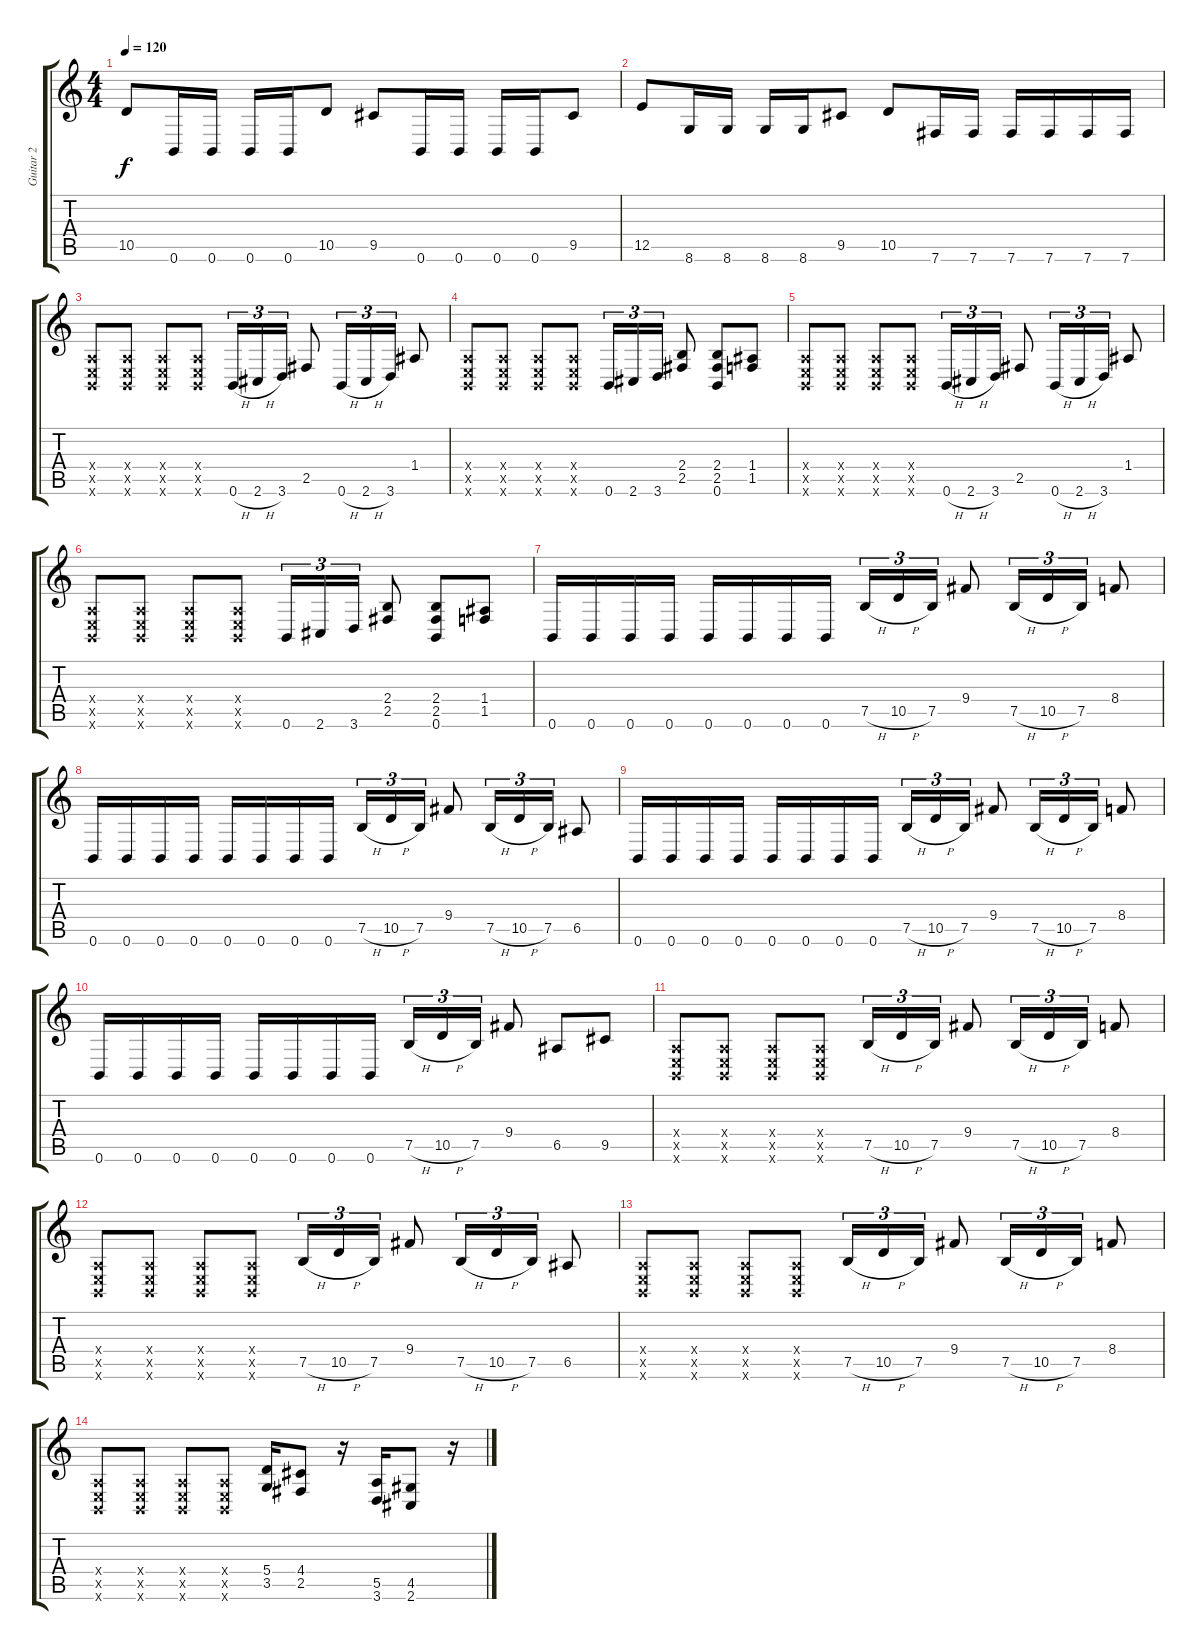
\track ("Guitar 2" "Guitar 2") {instrument distortionguitar}
\staff {score tabs}
\tuning (B3 Gb3 D3 A2 E2 B1) {hide}
\ts (4 4)
\tempo 120
\clef g2
\ks c
10.5.8{dy f} 0.6.16 0.6.16 0.6.16 0.6.16 10.5.8 9.5.8 0.6.16 0.6.16 0.6.16 0.6.16 9.5.8 |
12.5.8 8.6.16 8.6.16 8.6.16 8.6.16 9.5.8 10.5.8 7.6.16 7.6.16 7.6.16 7.6.16 7.6.16 7.6.16 |
(0.4{x} 0.5{x} 0.6{x}).8 (0.4{x} 0.5{x} 0.6{x}).8 (0.4{x} 0.5{x} 0.6{x}).8 (0.4{x} 0.5{x} 0.6{x}).8 0.6{h}.16{tu (3 2)} 2.6{h}.16{tu (3 2)} 3.6.16{tu (3 2)} 2.5.8 0.6{h}.16{tu (3 2)} 2.6{h}.16{tu (3 2)} 3.6.16{tu (3 2)} 1.4.8 |
(0.4{x} 0.5{x} 0.6{x}).8 (0.4{x} 0.5{x} 0.6{x}).8 (0.4{x} 0.5{x} 0.6{x}).8 (0.4{x} 0.5{x} 0.6{x}).8 0.6.16{tu (3 2)} 2.6.16{tu (3 2)} 3.6.16{tu (3 2)} (2.4 2.5).8 (2.4 2.5 0.6).8 (1.4 1.5).8 |
(0.4{x} 0.5{x} 0.6{x}).8 (0.4{x} 0.5{x} 0.6{x}).8 (0.4{x} 0.5{x} 0.6{x}).8 (0.4{x} 0.5{x} 0.6{x}).8 0.6{h}.16{tu (3 2)} 2.6{h}.16{tu (3 2)} 3.6.16{tu (3 2)} 2.5.8 0.6{h}.16{tu (3 2)} 2.6{h}.16{tu (3 2)} 3.6.16{tu (3 2)} 1.4.8 |
(0.4{x} 0.5{x} 0.6{x}).8 (0.4{x} 0.5{x} 0.6{x}).8 (0.4{x} 0.5{x} 0.6{x}).8 (0.4{x} 0.5{x} 0.6{x}).8 0.6.16{tu (3 2)} 2.6.16{tu (3 2)} 3.6.16{tu (3 2)} (2.4 2.5).8 (2.4 2.5 0.6).8 (1.4 1.5).8 |
0.6.16 0.6.16 0.6.16 0.6.16 0.6.16 0.6.16 0.6.16 0.6.16 7.5{h}.16{tu (3 2)} 10.5{h}.16{tu (3 2)} 7.5.16{tu (3 2)} 9.4.8 7.5{h}.16{tu (3 2)} 10.5{h}.16{tu (3 2)} 7.5.16{tu (3 2)} 8.4.8 |
0.6.16 0.6.16 0.6.16 0.6.16 0.6.16 0.6.16 0.6.16 0.6.16 7.5{h}.16{tu (3 2)} 10.5{h}.16{tu (3 2)} 7.5.16{tu (3 2)} 9.4.8 7.5{h}.16{tu (3 2)} 10.5{h}.16{tu (3 2)} 7.5.16{tu (3 2)} 6.5.8 |
0.6.16 0.6.16 0.6.16 0.6.16 0.6.16 0.6.16 0.6.16 0.6.16 7.5{h}.16{tu (3 2)} 10.5{h}.16{tu (3 2)} 7.5.16{tu (3 2)} 9.4.8 7.5{h}.16{tu (3 2)} 10.5{h}.16{tu (3 2)} 7.5.16{tu (3 2)} 8.4.8 |
0.6.16 0.6.16 0.6.16 0.6.16 0.6.16 0.6.16 0.6.16 0.6.16 7.5{h}.16{tu (3 2)} 10.5{h}.16{tu (3 2)} 7.5.16{tu (3 2)} 9.4.8 6.5.8 9.5.8 |
(0.4{x} 0.5{x} 0.6{x}).8 (0.4{x} 0.5{x} 0.6{x}).8 (0.4{x} 0.5{x} 0.6{x}).8 (0.4{x} 0.5{x} 0.6{x}).8 7.5{h}.16{tu (3 2)} 10.5{h}.16{tu (3 2)} 7.5.16{tu (3 2)} 9.4.8 7.5{h}.16{tu (3 2)} 10.5{h}.16{tu (3 2)} 7.5.16{tu (3 2)} 8.4.8 |
(0.4{x} 0.5{x} 0.6{x}).8 (0.4{x} 0.5{x} 0.6{x}).8 (0.4{x} 0.5{x} 0.6{x}).8 (0.4{x} 0.5{x} 0.6{x}).8 7.5{h}.16{tu (3 2)} 10.5{h}.16{tu (3 2)} 7.5.16{tu (3 2)} 9.4.8 7.5{h}.16{tu (3 2)} 10.5{h}.16{tu (3 2)} 7.5.16{tu (3 2)} 6.5.8 |
(0.4{x} 0.5{x} 0.6{x}).8 (0.4{x} 0.5{x} 0.6{x}).8 (0.4{x} 0.5{x} 0.6{x}).8 (0.4{x} 0.5{x} 0.6{x}).8 7.5{h}.16{tu (3 2)} 10.5{h}.16{tu (3 2)} 7.5.16{tu (3 2)} 9.4.8 7.5{h}.16{tu (3 2)} 10.5{h}.16{tu (3 2)} 7.5.16{tu (3 2)} 8.4.8 |
(0.4{x} 0.5{x} 0.6{x}).8 (0.4{x} 0.5{x} 0.6{x}).8 (0.4{x} 0.5{x} 0.6{x}).8 (0.4{x} 0.5{x} 0.6{x}).8 (5.4 3.5).16 (4.4 2.5).8 r.16 (5.5 3.6).16 (4.5 2.6).8 r.16
